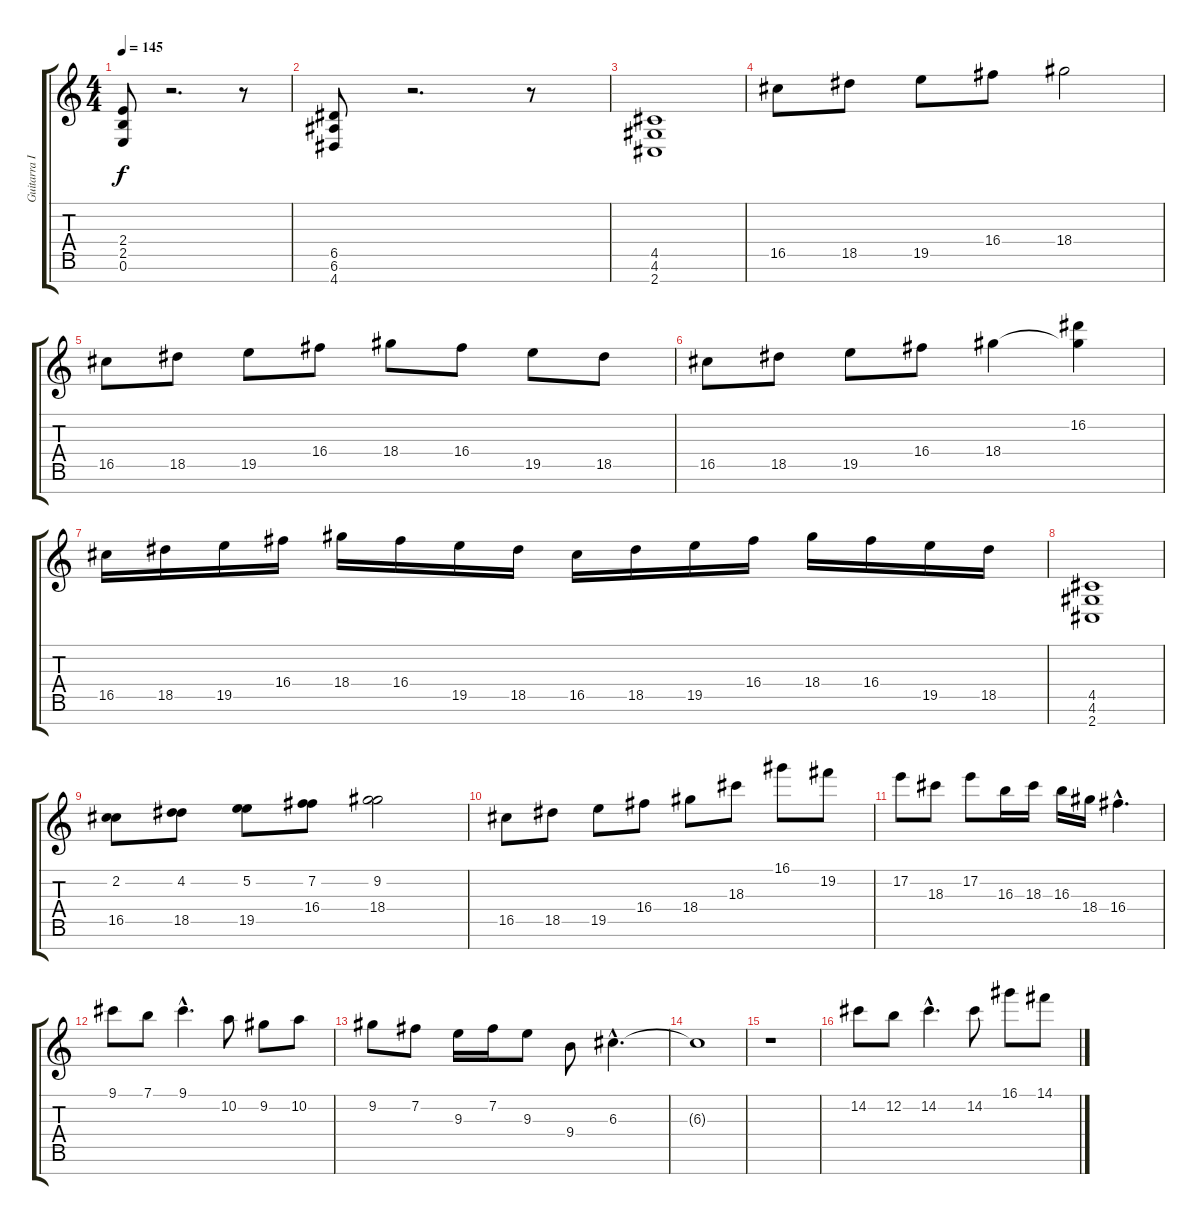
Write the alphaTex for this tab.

\track ("Guitarra II" "Guitarra I") {instrument distortionguitar}
\staff {score tabs}
\tuning (E4 B3 G3 D3 A2 E2 B1) {hide}
\ts (4 4)
\tempo 145
\clef g2
\ks c
(2.4 2.5 0.6).8{dy f} r.2{d} r.8 |
(6.5 6.6 4.7).8 r.2{d} r.8 |
(4.5 4.6 2.7).1 |
16.5.8 18.5.8 19.5.8 16.4.8 18.4.2 |
16.5.8 18.5.8 19.5.8 16.4.8 18.4.8 16.4.8 19.5.8 18.5.8 |
16.5.8 18.5.8 19.5.8 16.4.8 18.4.4 (16.2 18.4{t}).4 |
16.5.16 18.5.16 19.5.16 16.4.16 18.4.16 16.4.16 19.5.16 18.5.16 16.5.16 18.5.16 19.5.16 16.4.16 18.4.16 16.4.16 19.5.16 18.5.16 |
(4.5 4.6 2.7).1 |
(2.2 16.5).8 (4.2 18.5).8 (5.2 19.5).8 (7.2 16.4).8 (9.2 18.4).2 |
16.5.8 18.5.8 19.5.8 16.4.8 18.4.8 18.3.8 16.1.8 19.2.8 |
17.2.8 18.3.8 17.2.8 16.3.16 18.3.16 16.3.16 18.4.16 16.4{hac}.4{d} |
9.1.8{instrument acousticguitarsteel} 7.1.8 9.1{hac}.4{d} 10.2.8 9.2.8 10.2.8 |
9.2.8 7.2.8 9.3.16 7.2.16 9.3.8 9.4.8 6.3{hac}.4{d} |
6.3{t}.1 |
r.1 |
14.2.8 12.2.8 14.2{hac}.4{d} 14.2.8 16.1.8 14.1.8
